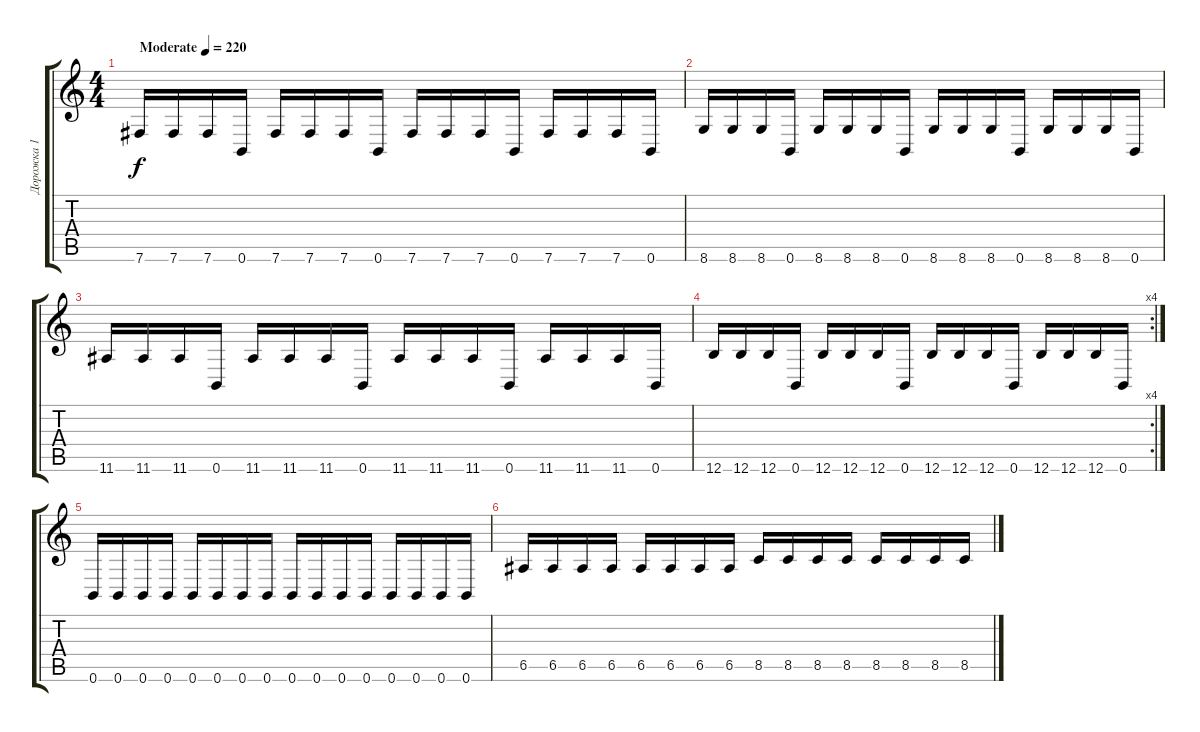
\track ("Дорожка 1" "Дорожка 1") {instrument overdrivenguitar}
\staff {score tabs}
\tuning (B3 Gb3 D3 A2 E2 B1) {hide}
\ts (4 4)
\tempo (220 "Moderate")
\clef g2
\ks c
7.6.16{dy f instrument overdrivenguitar} 7.6.16 7.6.16 0.6.16 7.6.16 7.6.16 7.6.16 0.6.16 7.6.16 7.6.16 7.6.16 0.6.16 7.6.16 7.6.16 7.6.16 0.6.16 |
8.6.16 8.6.16 8.6.16 0.6.16 8.6.16 8.6.16 8.6.16 0.6.16 8.6.16 8.6.16 8.6.16 0.6.16 8.6.16 8.6.16 8.6.16 0.6.16 |
11.6.16 11.6.16 11.6.16 0.6.16 11.6.16 11.6.16 11.6.16 0.6.16 11.6.16 11.6.16 11.6.16 0.6.16 11.6.16 11.6.16 11.6.16 0.6.16 |
\rc 4
12.6.16 12.6.16 12.6.16 0.6.16 12.6.16 12.6.16 12.6.16 0.6.16 12.6.16 12.6.16 12.6.16 0.6.16 12.6.16 12.6.16 12.6.16 0.6.16 |
0.6.16 0.6.16 0.6.16 0.6.16 0.6.16 0.6.16 0.6.16 0.6.16 0.6.16 0.6.16 0.6.16 0.6.16 0.6.16 0.6.16 0.6.16 0.6.16 |
6.5.16 6.5.16 6.5.16 6.5.16 6.5.16 6.5.16 6.5.16 6.5.16 8.5.16 8.5.16 8.5.16 8.5.16 8.5.16 8.5.16 8.5.16 8.5.16
